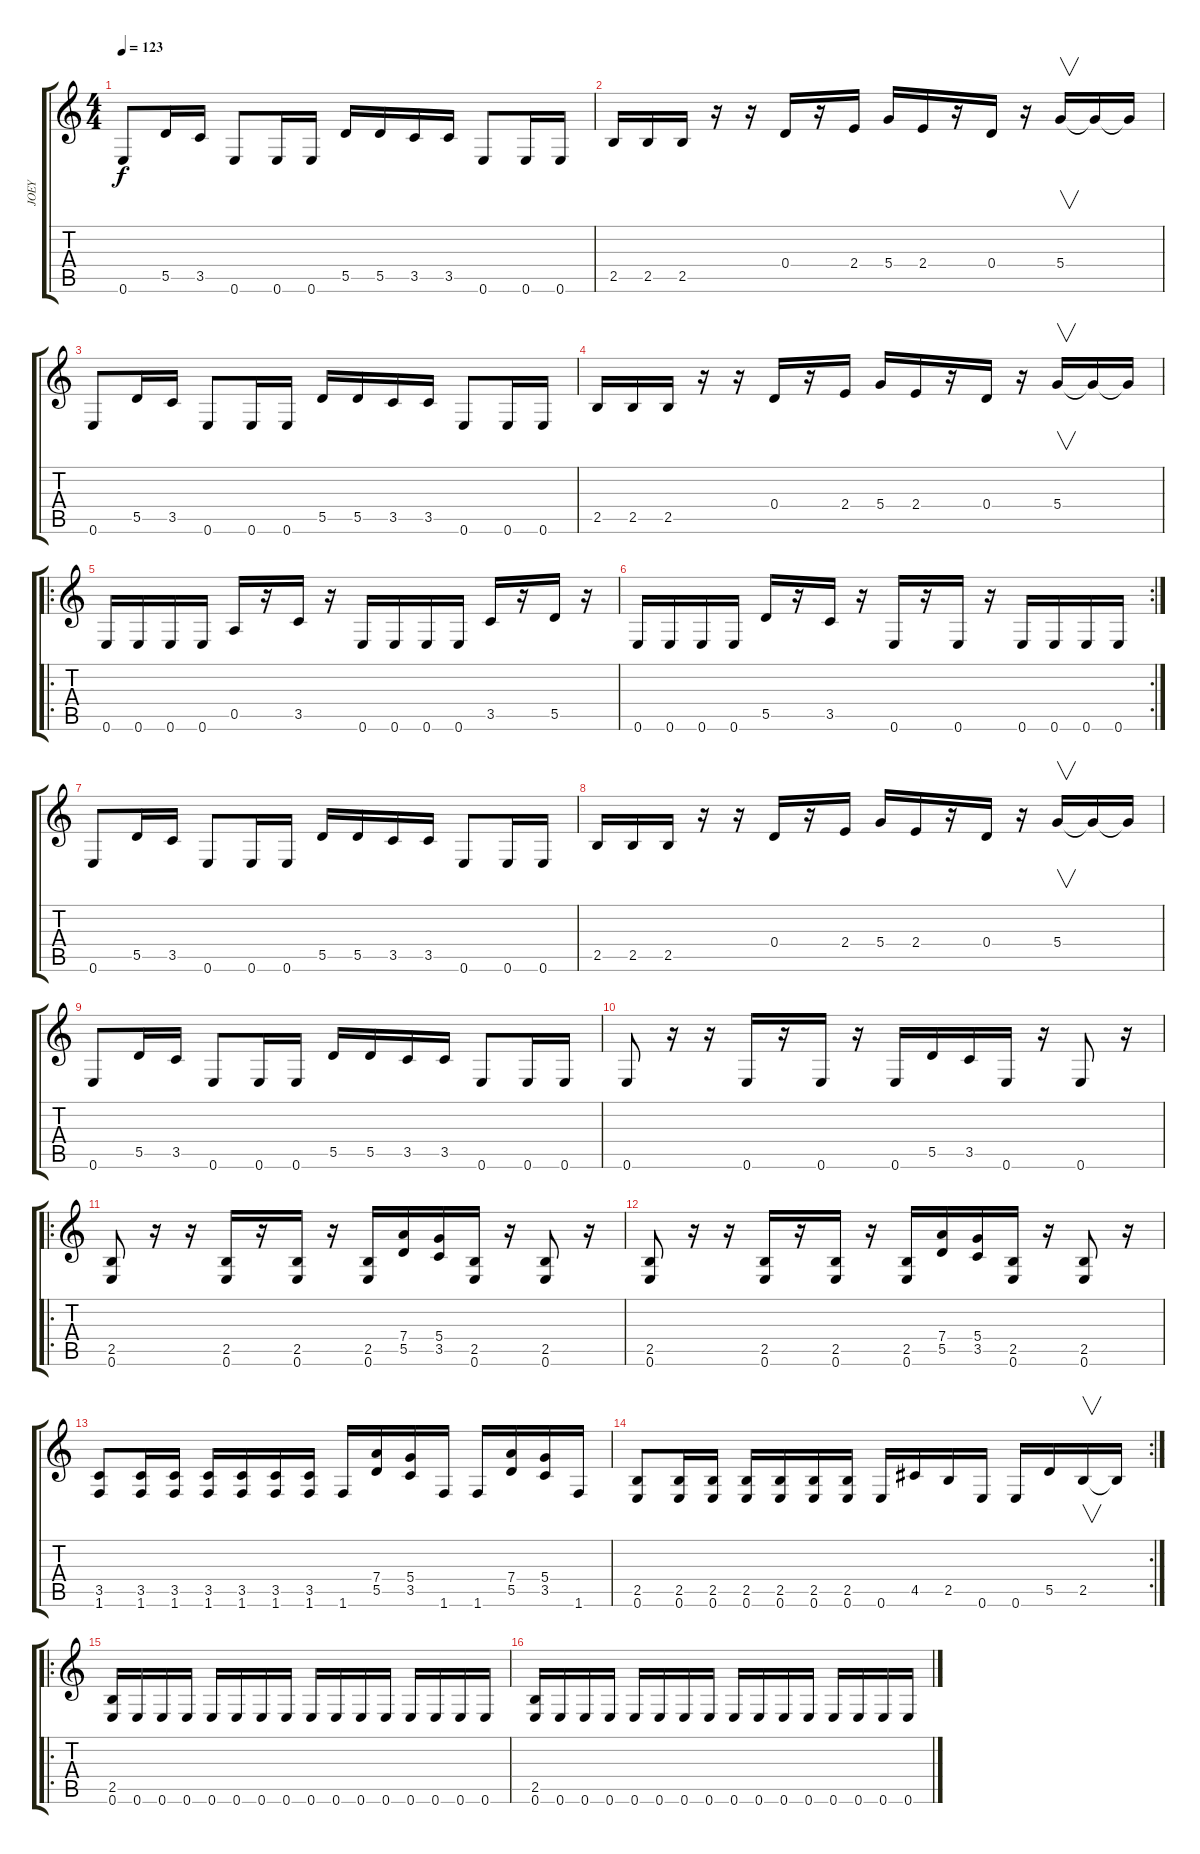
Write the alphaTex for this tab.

\track ("JOEY" "JOEY") {instrument distortionguitar}
\staff {score tabs}
\tuning (E4 B3 G3 D3 A2 E2) {hide}
\ts (4 4)
\tempo 123
\clef g2
\ks c
0.6.8{dy f} 5.5.16 3.5.16 0.6.8 0.6.16 0.6.16 5.5.16 5.5.16 3.5.16 3.5.16 0.6.8 0.6.16 0.6.16 |
2.5.16 2.5.16 2.5.16 r.16 r.16 0.4.16 r.16 2.4.16 5.4.16 2.4.16 r.16 0.4.16 r.16 5.4.16{v} 5.4{t}.16 5.4{t}.16 |
0.6.8 5.5.16 3.5.16 0.6.8 0.6.16 0.6.16 5.5.16 5.5.16 3.5.16 3.5.16 0.6.8 0.6.16 0.6.16 |
2.5.16 2.5.16 2.5.16 r.16 r.16 0.4.16 r.16 2.4.16 5.4.16 2.4.16 r.16 0.4.16 r.16 5.4.16{v} 5.4{t}.16 5.4{t}.16 |
\ro
0.6.16 0.6.16 0.6.16 0.6.16 0.5.16 r.16 3.5.16 r.16 0.6.16 0.6.16 0.6.16 0.6.16 3.5.16 r.16 5.5.16 r.16 |
\rc 2
0.6.16 0.6.16 0.6.16 0.6.16 5.5.16 r.16 3.5.16 r.16 0.6.16 r.16 0.6.16 r.16 0.6.16 0.6.16 0.6.16 0.6.16 |
0.6.8 5.5.16 3.5.16 0.6.8 0.6.16 0.6.16 5.5.16 5.5.16 3.5.16 3.5.16 0.6.8 0.6.16 0.6.16 |
2.5.16 2.5.16 2.5.16 r.16 r.16 0.4.16 r.16 2.4.16 5.4.16 2.4.16 r.16 0.4.16 r.16 5.4.16{v} 5.4{t}.16 5.4{t}.16 |
0.6.8 5.5.16 3.5.16 0.6.8 0.6.16 0.6.16 5.5.16 5.5.16 3.5.16 3.5.16 0.6.8 0.6.16 0.6.16 |
0.6.8 r.16 r.16 0.6.16 r.16 0.6.16 r.16 0.6.16 5.5.16 3.5.16 0.6.16 r.16 0.6.8 r.16 |
\ro
(2.5 0.6).8 r.16 r.16 (2.5 0.6).16 r.16 (2.5 0.6).16 r.16 (2.5 0.6).16 (7.4 5.5).16 (5.4 3.5).16 (2.5 0.6).16 r.16 (2.5 0.6).8 r.16 |
(2.5 0.6).8 r.16 r.16 (2.5 0.6).16 r.16 (2.5 0.6).16 r.16 (2.5 0.6).16 (7.4 5.5).16 (5.4 3.5).16 (2.5 0.6).16 r.16 (2.5 0.6).8 r.16 |
(3.5 1.6).8 (3.5 1.6).16 (3.5 1.6).16 (3.5 1.6).16 (3.5 1.6).16 (3.5 1.6).16 (3.5 1.6).16 1.6.16 (7.4 5.5).16 (5.4 3.5).16 1.6.16 1.6.16 (7.4 5.5).16 (5.4 3.5).16 1.6.16 |
\rc 2
(2.5 0.6).8 (2.5 0.6).16 (2.5 0.6).16 (2.5 0.6).16 (2.5 0.6).16 (2.5 0.6).16 (2.5 0.6).16 0.6.16 4.5.16 2.5.16 0.6.16 0.6.16 5.5.16 2.5.16{v} 2.5{t}.16 |
\ro
(2.5 0.6).16 0.6.16 0.6.16 0.6.16 0.6.16 0.6.16 0.6.16 0.6.16 0.6.16 0.6.16 0.6.16 0.6.16 0.6.16 0.6.16 0.6.16 0.6.16 |
(2.5 0.6).16 0.6.16 0.6.16 0.6.16 0.6.16 0.6.16 0.6.16 0.6.16 0.6.16 0.6.16 0.6.16 0.6.16 0.6.16 0.6.16 0.6.16 0.6.16
